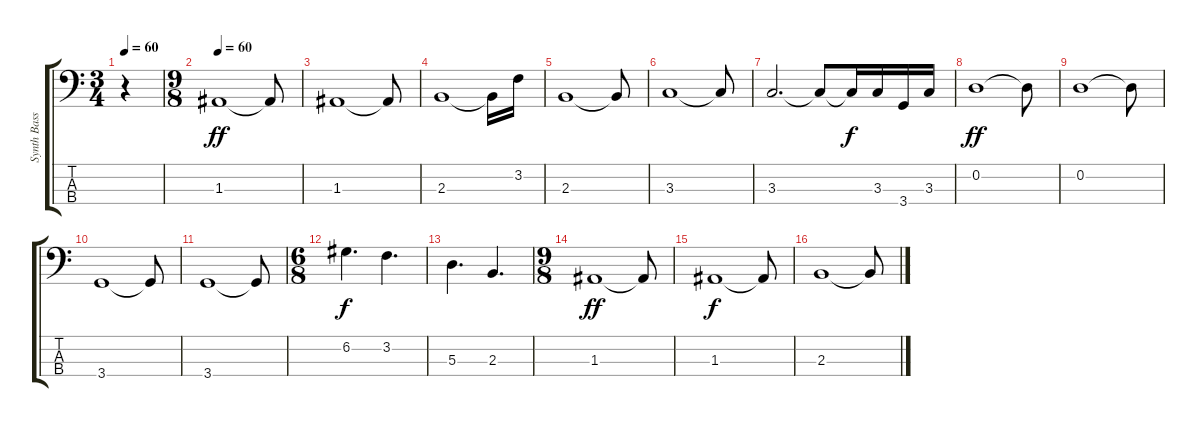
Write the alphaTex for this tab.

\track ("Synth Bass" "Synth Bass") {instrument synthbass1}
\staff {score tabs}
\tuning (G2 D2 A1 E1) {hide}
\ts (3 4)
\tempo 60
\tempo 66
\tempo 60
\clef f4
\ks c
r.4{dy ff instrument synthbass1} |
\ts (9 8)
\tempo 60
1.3.1 1.3{t}.8 |
1.3.1 1.3{t}.8 |
2.3.1 2.3{t}.16 3.2.16 |
2.3.1 2.3{t}.8 |
3.3.1 3.3{t}.8 |
3.3.2{d} 3.3{t}.8 3.3{t}.16{dy f} 3.3.16 3.4.16 3.3.16 |
0.2.1{dy ff} 0.2{t}.8 |
0.2.1 0.2{t}.8 |
3.4.1 3.4{t}.8 |
3.4.1 3.4{t}.8 |
\ts (6 8)
6.2.4{d dy f} 3.2.4{d} |
5.3.4{d} 2.3.4{d} |
\ts (9 8)
1.3.1{dy ff} 1.3{t}.8 |
1.3.1{dy f} 1.3{t}.8 |
2.3.1 2.3{t}.8
